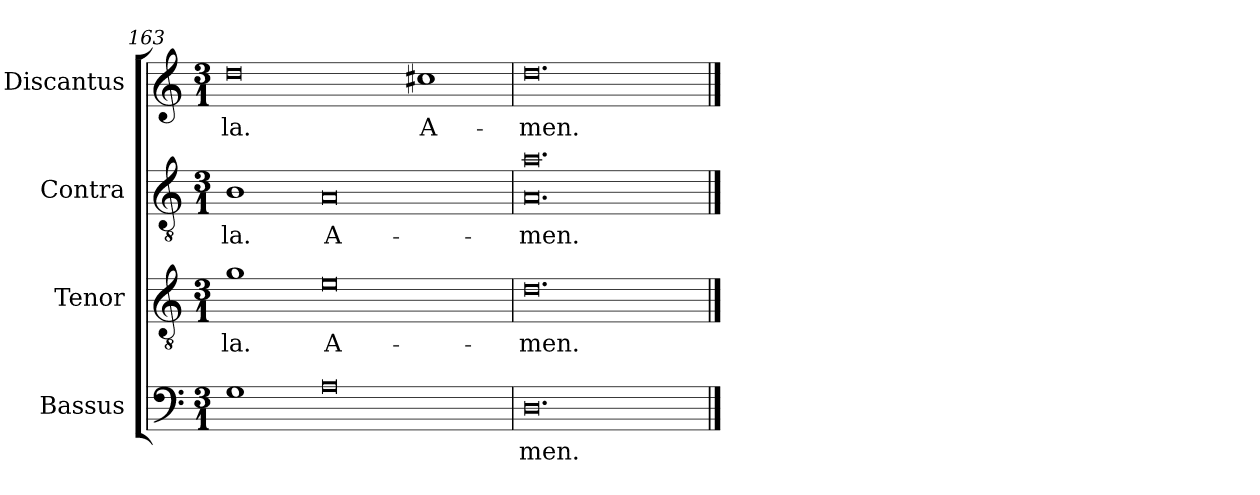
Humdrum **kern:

**kern	**text	**kern	**text	**kern	**text	**kern	**text
*part4	*part4	*part3	*part3	*part2	*part2	*part1	*part1
*staff4	*staff4	*staff3	*staff3	*staff2	*staff2	*staff1	*staff1
*I"Bassus	*	*I"Tenor	*	*I"Contra	*	*I"Discantus	*
*I'B	*	*I'T	*	*I'C	*	*I'D	*
*clefF4	*	*clefGv2	*	*clefGv2	*	*clefG2	*
*k[]	*	*k[]	*	*k[]	*	*k[]	*
*M3/1	*	*M3/1	*	*M3/1	*	*M3/1	*
=163	=163	=163	=163	=163	=163	=163	=163
1G	.	1g	-la.	1B	-la.	0dd	-la.
0A	.	0e	A-	0A	A-	.	.
.	.	.	.	.	.	1cc#X	A-
=164	=164	=164	=164	=164	=164	=164	=164
*	*	*	*	*^	*	*	*
0.D	-men.	0.d	-men.	0.A\	0.a/	-men.	0.dd	-men.
*	*	*	*	*v	*v	*	*	*
==	==	==	==	==	==	==	==
*-	*-	*-	*-	*-	*-	*-	*-
